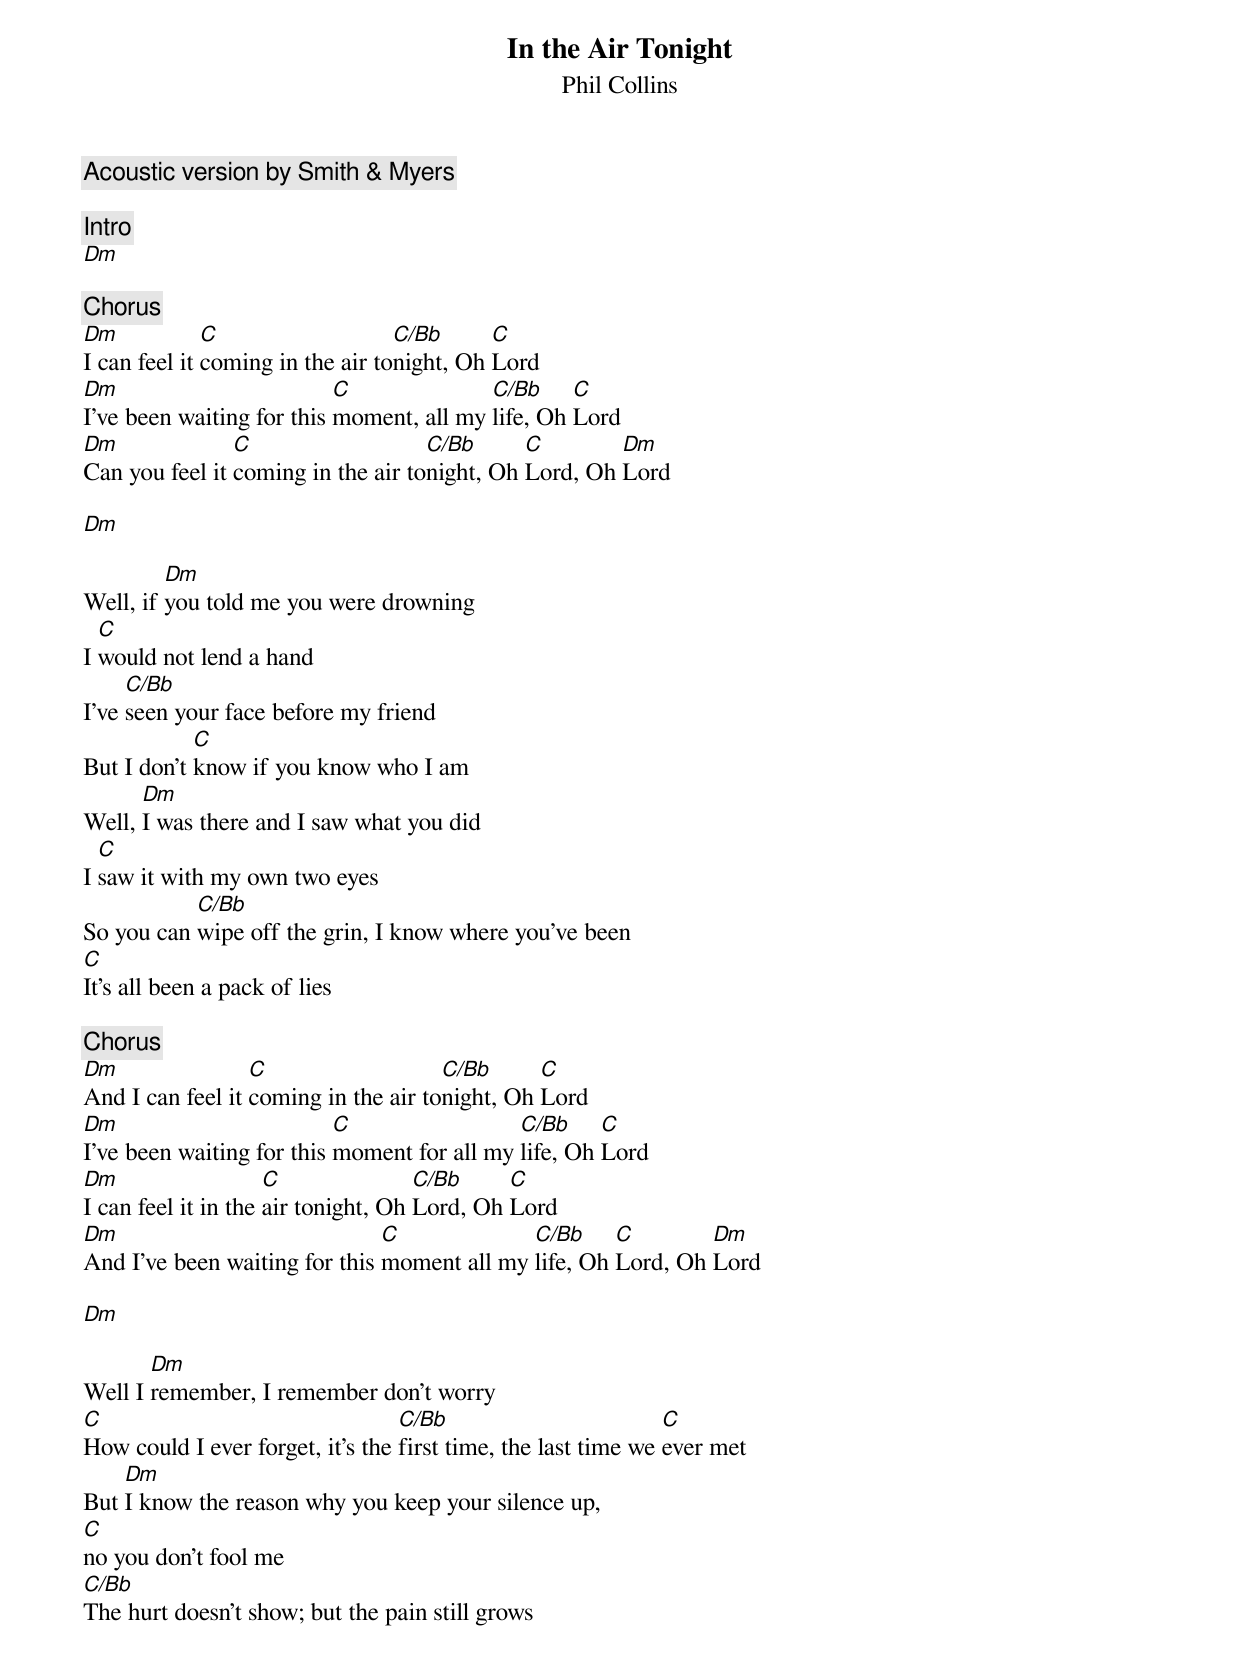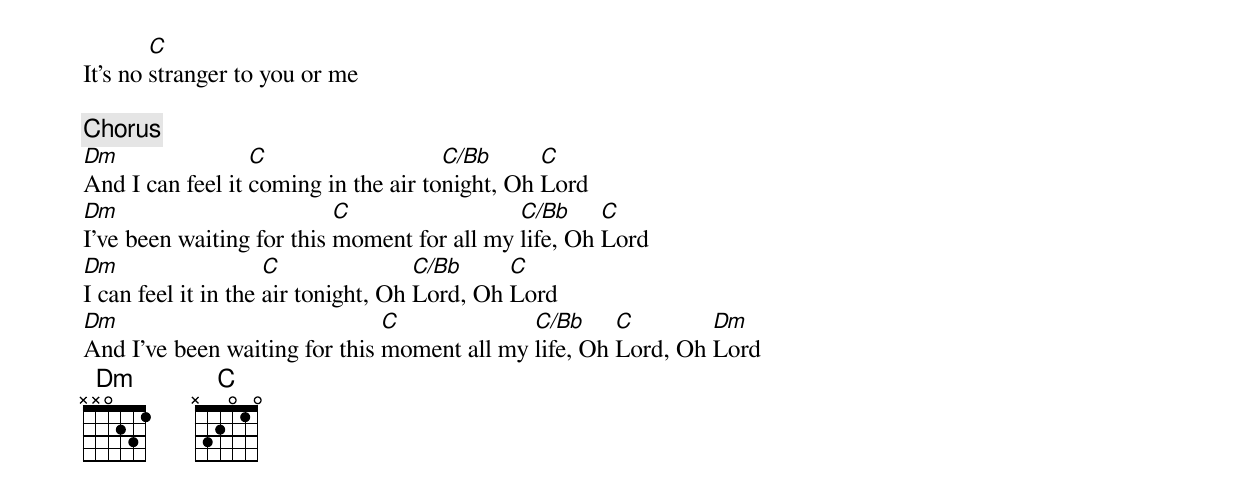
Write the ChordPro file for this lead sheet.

{title: In the Air Tonight}
{subtitle: Phil Collins}
{c: Acoustic version by Smith & Myers}

{c: Intro}
[Dm]

{c: Chorus}
[Dm]I can feel it [C]coming in the air to[C/Bb]night, Oh [C]Lord
[Dm]I've been waiting for this [C]moment, all my [C/Bb]life, Oh [C]Lord
[Dm]Can you feel it [C]coming in the air to[C/Bb]night, Oh [C]Lord, Oh [Dm]Lord

[Dm]

Well, if [Dm]you told me you were drowning
I [C]would not lend a hand
I've [C/Bb]seen your face before my friend
But I don't [C]know if you know who I am
Well, [Dm]I was there and I saw what you did
I [C]saw it with my own two eyes
So you can [C/Bb]wipe off the grin, I know where you've been
[C]It's all been a pack of lies

{c: Chorus}
[Dm]And I can feel it [C]coming in the air to[C/Bb]night, Oh [C]Lord
[Dm]I've been waiting for this [C]moment for all my [C/Bb]life, Oh [C]Lord
[Dm]I can feel it in the [C]air tonight, Oh [C/Bb]Lord, Oh [C]Lord
[Dm]And I've been waiting for this [C]moment all my [C/Bb]life, Oh [C]Lord, Oh [Dm]Lord

[Dm]

Well I [Dm]remember, I remember don't worry
[C]How could I ever forget, it's the [C/Bb]first time, the last time we [C]ever met
But [Dm]I know the reason why you keep your silence up,
[C]no you don't fool me
[C/Bb]The hurt doesn't show; but the pain still grows
It's no [C]stranger to you or me

{c: Chorus}
[Dm]And I can feel it [C]coming in the air to[C/Bb]night, Oh [C]Lord
[Dm]I've been waiting for this [C]moment for all my [C/Bb]life, Oh [C]Lord
[Dm]I can feel it in the [C]air tonight, Oh [C/Bb]Lord, Oh [C]Lord
[Dm]And I've been waiting for this [C]moment all my [C/Bb]life, Oh [C]Lord, Oh [Dm]Lord
